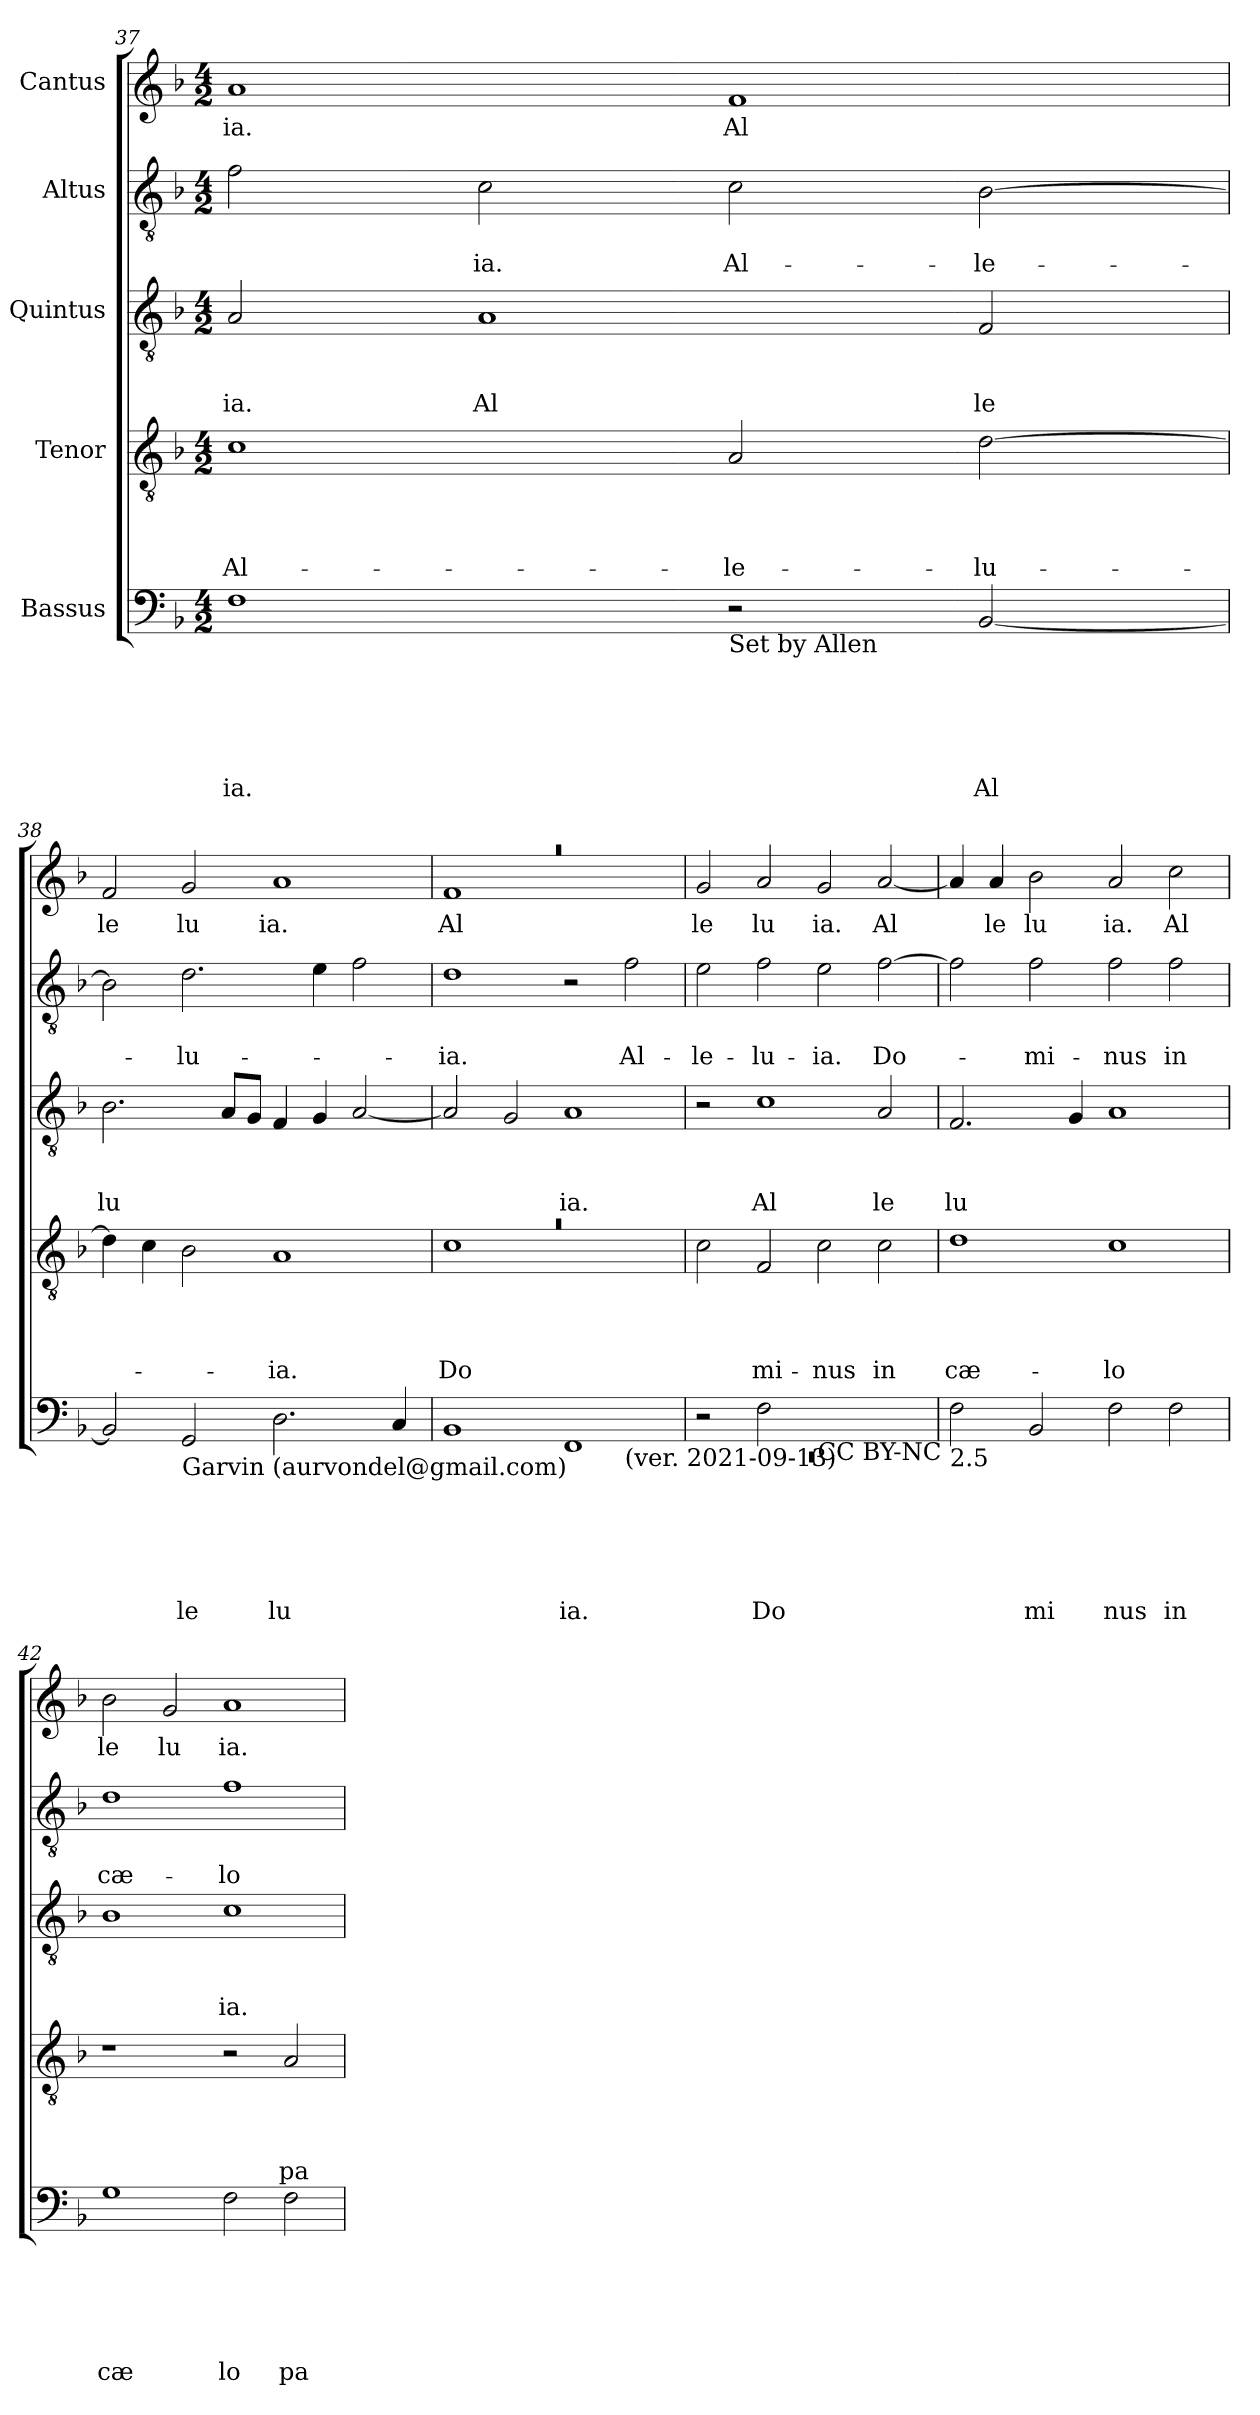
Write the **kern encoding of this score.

**kern	**text	**text	**text	**text	**text	**text	**kern	**text	**text	**text	**text	**kern	**text	**text	**text	**kern	**text	**text	**kern	**text
*part5	*part5	*part5	*part5	*part5	*part5	*part5	*part4	*part4	*part4	*part4	*part4	*part3	*part3	*part3	*part3	*part2	*part2	*part2	*part1	*part1
*staff5	*staff5	*staff5	*staff5	*staff5	*staff5	*staff5	*staff4	*staff4	*staff4	*staff4	*staff4	*staff3	*staff3	*staff3	*staff3	*staff2	*staff2	*staff2	*staff1	*staff1
*I"Bassus	*	*	*	*	*	*	*I"Tenor	*	*	*	*	*I"Quintus	*	*	*	*I"Altus	*	*	*I"Cantus	*
*clefF4	*	*	*	*	*	*	*clefGv2	*	*	*	*	*clefGv2	*	*	*	*clefGv2	*	*	*clefG2	*
*k[b-]	*	*	*	*	*	*	*k[b-]	*	*	*	*	*k[b-]	*	*	*	*k[b-]	*	*	*k[b-]	*
*F:	*	*	*	*	*	*	*F:	*	*	*	*	*F:	*	*	*	*F:	*	*	*F:	*
*M4/2	*	*	*	*	*	*	*M4/2	*	*	*	*	*M4/2	*	*	*	*M4/2	*	*	*M4/2	*
=37	=37	=37	=37	=37	=37	=37	=37	=37	=37	=37	=37	=37	=37	=37	=37	=37	=37	=37	=37	=37
!	!	!	!	!	!	!LO:LY:b	!	!	!	!	!LO:LY:b	!	!	!	!LO:LY:b	!	!	!	!	!LO:LY:b
1F	.	.	.	.	.	ia.	1c	.	.	.	Al-	2A/	.	.	ia.	2f\	.	.	1a	ia.
!	!	!	!	!	!	!	!	!	!	!	!	!	!	!	!LO:LY:b	!	!	!LO:LY:b	!	!
.	.	.	.	.	.	.	.	.	.	.	.	1A	.	.	Al	2c\	.	-ia.	.	.
!LO:TX:b:t=Set by Allen	!	!	!	!	!	!	!	!	!	!	!	!	!	!	!	!	!	!	!	!
!	!	!	!	!	!	!	!	!	!	!	!LO:LY:b	!	!	!	!	!	!	!LO:LY:b	!	!LO:LY:b
2r	.	.	.	.	.	.	2A/	.	.	.	-le-	.	.	.	.	2c\	.	Al-	1f	Al
!	!	!	!	!	!	!LO:LY:b	!	!	!	!	!LO:LY:b	!	!	!	!LO:LY:b	!	!	!LO:LY:b	!	!
[<2BB-/	.	.	.	.	.	Al	[>2d\	.	.	.	-lu-	2F/	.	.	le	[>2B-\	.	-le-	.	.
=38	=38	=38	=38	=38	=38	=38	=38	=38	=38	=38	=38	=38	=38	=38	=38	=38	=38	=38	=38	=38
!	!	!	!	!	!	!	!	!	!	!	!	!	!	!	!LO:LY:b	!	!	!	!	!LO:LY:b
2BB-/]	.	.	.	.	.	.	4d\]	.	.	.	.	2.B-\	.	.	lu	2B-\]	.	.	2f/	le
.	.	.	.	.	.	.	4c\	.	.	.	.	.	.	.	.	.	.	.	.	.
!LO:TX:b:t=Garvin (aurvondel@gmail.com)	!	!	!	!	!	!	!	!	!	!	!	!	!	!	!	!	!	!	!	!
!	!	!	!	!	!	!LO:LY:b	!	!	!	!	!	!	!	!	!	!	!	!LO:LY:b	!	!LO:LY:b
2GG/	.	.	.	.	.	le	2B-\	.	.	.	.	.	.	.	.	2.d\	.	-lu-	2g/	lu
.	.	.	.	.	.	.	.	.	.	.	.	8A/L	.	.	.	.	.	.	.	.
.	.	.	.	.	.	.	.	.	.	.	.	8G/J	.	.	.	.	.	.	.	.
!	!	!	!	!	!	!LO:LY:b	!	!	!	!	!LO:LY:b	!	!	!	!	!	!	!	!	!LO:LY:b
2.D\	.	.	.	.	.	lu	1A	.	.	.	-ia.	4F/	.	.	.	.	.	.	1a	ia.
.	.	.	.	.	.	.	.	.	.	.	.	4G/	.	.	.	4e\	.	.	.	.
.	.	.	.	.	.	.	.	.	.	.	.	[<2A/	.	.	.	2f\	.	.	.	.
4C/	.	.	.	.	.	.	.	.	.	.	.	.	.	.	.	.	.	.	.	.
=39	=39	=39	=39	=39	=39	=39	=39	=39	=39	=39	=39	=39	=39	=39	=39	=39	=39	=39	=39	=39
!	!	!	!	!	!	!	!LO:N:vis=1	!	!	!	!LO:LY:b	!	!	!	!	!	!	!LO:LY:b	!LO:N:vis=1	!LO:LY:b
*^	*	*	*	*	*	*	*^	*	*	*	*	*	*	*	*	*	*	*	*^	*
1BB-	1.ryy	.	.	.	.	.	.	0ra	1c	.	.	.	Do-	2A/]	.	.	.	1d	.	-ia.	0raa	1f	Al
.	.	.	.	.	.	.	.	.	.	.	.	.	.	2G/	.	.	.	.	.	.	.	.	.
!	!	!	!	!	!	!	!LO:LY:b	!	!	!	!	!	!	!	!	!	!LO:LY:b	!	!	!	!	!	!
1FF	.	.	.	.	.	.	ia.	.	1ryy	.	.	.	.	1A	.	.	ia.	2r	.	.	.	1ryy	.
!	!LO:TX:b:t=(ver. 2021-09-13)	!	!	!	!	!	!	!	!	!	!	!	!	!	!	!	!	!	!	!	!	!	!
!	!	!	!	!	!	!	!	!	!	!	!	!	!	!	!	!	!	!	!	!LO:LY:b	!	!	!
.	2ryy	.	.	.	.	.	.	.	.	.	.	.	.	.	.	.	.	2f\	.	Al-	.	.	.
*	*	*	*	*	*	*	*	*v	*v	*	*	*	*	*	*	*	*	*	*	*	*v	*v	*
=40	=40	=40	=40	=40	=40	=40	=40	=40	=40	=40	=40	=40	=40	=40	=40	=40	=40	=40	=40	=40	=40
!	!LO:N:vis=1	!	!	!	!	!	!	!	!	!	!	!	!	!	!	!	!	!	!LO:LY:b	!	!LO:LY:b
*	*^	*	*	*	*	*	*	*	*	*	*	*	*	*	*	*	*	*	*	*	*
0ryy	0rEE	2r	.	.	.	.	.	.	2c\	.	.	.	.	2r	.	.	.	2e\	.	-le-	2g/	le
!	!	!	!	!	!	!	!	!LO:LY:b	!	!	!	!	!LO:LY:b	!	!	!	!LO:LY:b	!	!	!LO:LY:b	!	!LO:LY:b
.	.	2F\	.	.	.	.	.	Do	2F/	.	.	.	-mi-	1c	.	.	Al	2f\	.	-lu-	2a/	lu
!	!	!LO:TX:b:t=CC BY-NC	!	!	!	!	!	!	!	!	!	!	!	!	!	!	!	!	!	!	!	!
!	!	!	!	!	!	!	!	!	!	!	!	!	!LO:LY:b	!	!	!	!	!	!	!LO:LY:b	!	!LO:LY:b
.	.	1ryy	.	.	.	.	.	.	2c\	.	.	.	-nus	.	.	.	.	2e\	.	-ia.	2g/	ia.
!	!	!	!	!	!	!	!	!	!	!	!	!	!LO:LY:b	!	!	!	!LO:LY:b	!	!	!LO:LY:b	!	!LO:LY:b
.	.	.	.	.	.	.	.	.	2c\	.	.	.	in	2A/	.	.	le	[>2f\	.	Do-	[<2a/	Al
*v	*v	*v	*	*	*	*	*	*	*	*	*	*	*	*	*	*	*	*	*	*	*	*
=41	=41	=41	=41	=41	=41	=41	=41	=41	=41	=41	=41	=41	=41	=41	=41	=41	=41	=41	=41	=41
!LO:TX:b:t=2.5	!	!	!	!	!	!	!	!	!	!	!	!	!	!	!	!	!	!	!	!
!	!	!	!	!	!	!	!	!	!	!	!LO:LY:b	!	!	!	!LO:LY:b	!	!	!	!	!
2F\	.	.	.	.	.	.	1d	.	.	.	cæ-	2.F/	.	.	lu	2f\]	.	.	4a/]	.
!	!	!	!	!	!	!	!	!	!	!	!	!	!	!	!	!	!	!	!	!LO:LY:b
.	.	.	.	.	.	.	.	.	.	.	.	.	.	.	.	.	.	.	4a/	le
!	!	!	!	!	!	!LO:LY:b	!	!	!	!	!	!	!	!	!	!	!	!LO:LY:b	!	!LO:LY:b
2BB-/	.	.	.	.	.	mi	.	.	.	.	.	.	.	.	.	2f\	.	-mi-	2b-\	lu
.	.	.	.	.	.	.	.	.	.	.	.	4G/	.	.	.	.	.	.	.	.
!	!	!	!	!	!	!LO:LY:b	!	!	!	!	!LO:LY:b	!	!	!	!	!	!	!LO:LY:b	!	!LO:LY:b
2F\	.	.	.	.	.	nus	1c	.	.	.	-lo	1A	.	.	.	2f\	.	-nus	2a/	ia.
!	!	!	!	!	!	!LO:LY:b	!	!	!	!	!	!	!	!	!	!	!	!LO:LY:b	!	!LO:LY:b
2F\	.	.	.	.	.	in	.	.	.	.	.	.	.	.	.	2f\	.	in	2cc\	Al
=42	=42	=42	=42	=42	=42	=42	=42	=42	=42	=42	=42	=42	=42	=42	=42	=42	=42	=42	=42	=42
!	!	!	!	!	!	!LO:LY:b	!	!	!	!	!	!	!	!	!	!	!	!LO:LY:b	!	!LO:LY:b
1G	.	.	.	.	.	cæ	1r	.	.	.	.	1B-	.	.	.	1d	.	cæ-	2b-\	le
!	!	!	!	!	!	!	!	!	!	!	!	!	!	!	!	!	!	!	!	!LO:LY:b
.	.	.	.	.	.	.	.	.	.	.	.	.	.	.	.	.	.	.	2g/	lu
!	!	!	!	!	!	!LO:LY:b	!	!	!	!	!	!	!	!	!LO:LY:b	!	!	!LO:LY:b	!	!LO:LY:b
2F\	.	.	.	.	.	lo	2r	.	.	.	.	1c	.	.	ia.	1f	.	-lo	1a	ia.
!	!	!	!	!	!	!LO:LY:b	!	!	!	!	!LO:LY:b	!	!	!	!	!	!	!	!	!
2F\	.	.	.	.	.	pa	2A/	.	.	.	pa-	.	.	.	.	.	.	.	.	.
=	=	=	=	=	=	=	=	=	=	=	=	=	=	=	=	=	=	=	=	=
*-	*-	*-	*-	*-	*-	*-	*-	*-	*-	*-	*-	*-	*-	*-	*-	*-	*-	*-	*-	*-
